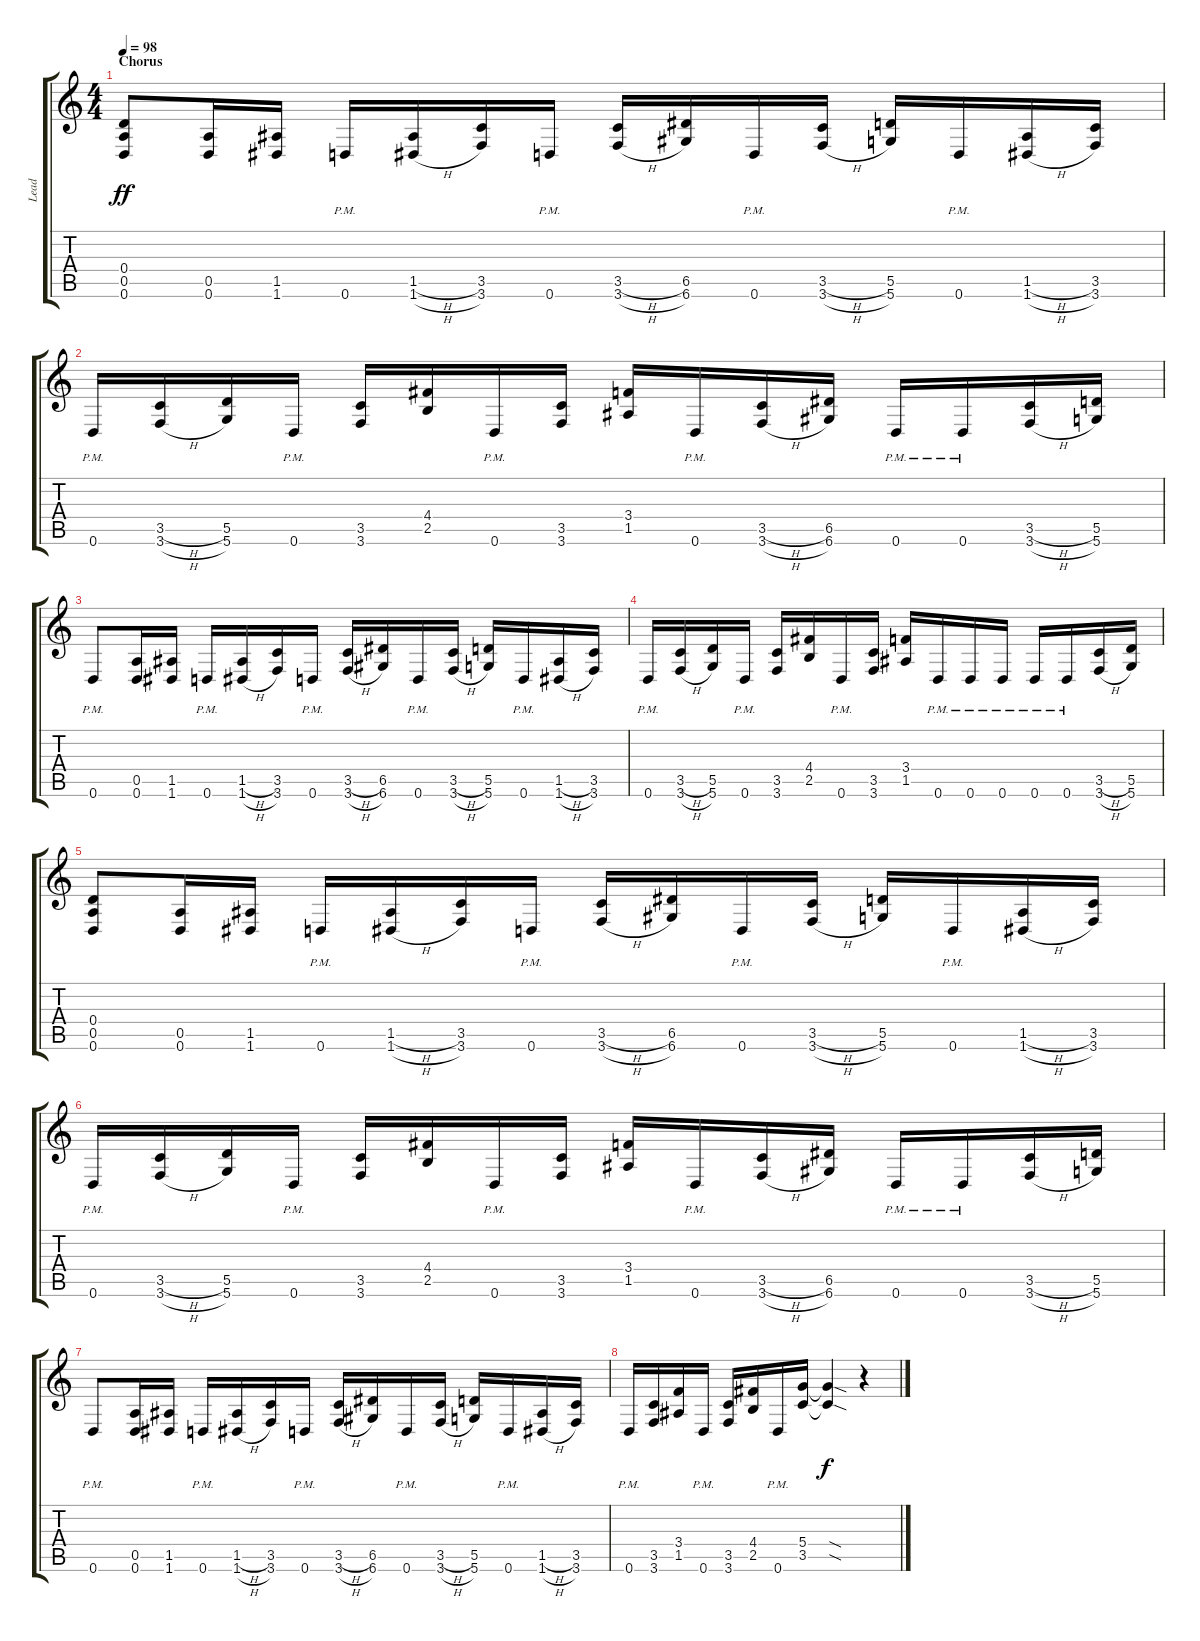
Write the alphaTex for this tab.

\track ("Lead" "Lead") {instrument distortionguitar}
\staff {score tabs}
\tuning (E4 B3 G3 D3 A2 D2) {hide}
\ts (4 4)
\section ("" "Chorus")
\tempo 98
\clef g2
\ks c
(0.4 0.5 0.6).8{dy ff} (0.5 0.6).16 (1.5 1.6).16 0.6{pm}.16 (1.5{h} 1.6{h}).16 (3.5 3.6).16 0.6{pm}.16 (3.5{h} 3.6{h}).16 (6.5 6.6).16 0.6{pm}.16 (3.5{h} 3.6{h}).16 (5.5 5.6).16 0.6{pm}.16 (1.5{h} 1.6{h}).16 (3.5 3.6).16 |
0.6{pm}.16 (3.5{h} 3.6{h}).16 (5.5 5.6).16 0.6{pm}.16 (3.5 3.6).16 (4.4 2.5).16 0.6{pm}.16 (3.5 3.6).16 (3.4 1.5).16 0.6{pm}.16 (3.5{h} 3.6{h}).16 (6.5 6.6).16 0.6{pm}.16 0.6{pm}.16 (3.5{h} 3.6{h}).16 (5.5 5.6).16 |
0.6{pm}.8 (0.5 0.6).16 (1.5 1.6).16 0.6{pm}.16 (1.5{h} 1.6{h}).16 (3.5 3.6).16 0.6{pm}.16 (3.5{h} 3.6{h}).16 (6.5 6.6).16 0.6{pm}.16 (3.5{h} 3.6{h}).16 (5.5 5.6).16 0.6{pm}.16 (1.5{h} 1.6{h}).16 (3.5 3.6).16 |
0.6{pm}.16 (3.5{h} 3.6{h}).16 (5.5 5.6).16 0.6{pm}.16 (3.5 3.6).16 (4.4 2.5).16 0.6{pm}.16 (3.5 3.6).16 (3.4 1.5).16 0.6{pm}.16 0.6{pm}.16 0.6{pm}.16 0.6{pm}.16 0.6{pm}.16 (3.5{h} 3.6{h}).16 (5.5 5.6).16 |
(0.4 0.5 0.6).8 (0.5 0.6).16 (1.5 1.6).16 0.6{pm}.16 (1.5{h} 1.6{h}).16 (3.5 3.6).16 0.6{pm}.16 (3.5{h} 3.6{h}).16 (6.5 6.6).16 0.6{pm}.16 (3.5{h} 3.6{h}).16 (5.5 5.6).16 0.6{pm}.16 (1.5{h} 1.6{h}).16 (3.5 3.6).16 |
0.6{pm}.16 (3.5{h} 3.6{h}).16 (5.5 5.6).16 0.6{pm}.16 (3.5 3.6).16 (4.4 2.5).16 0.6{pm}.16 (3.5 3.6).16 (3.4 1.5).16 0.6{pm}.16 (3.5{h} 3.6{h}).16 (6.5 6.6).16 0.6{pm}.16 0.6{pm}.16 (3.5{h} 3.6{h}).16 (5.5 5.6).16 |
0.6{pm}.8 (0.5 0.6).16 (1.5 1.6).16 0.6{pm}.16 (1.5{h} 1.6{h}).16 (3.5 3.6).16 0.6{pm}.16 (3.5{h} 3.6{h}).16 (6.5 6.6).16 0.6{pm}.16 (3.5{h} 3.6{h}).16 (5.5 5.6).16 0.6{pm}.16 (1.5{h} 1.6{h}).16 (3.5 3.6).16 |
0.6{pm}.16 (3.5 3.6).16 (3.4 1.5).16 0.6{pm}.16 (3.5 3.6).16 (4.4 2.5).16 0.6{pm}.16 (5.4 3.5).16 (5.4{sod t} 3.5{sod t}).4{dy f} r.4
